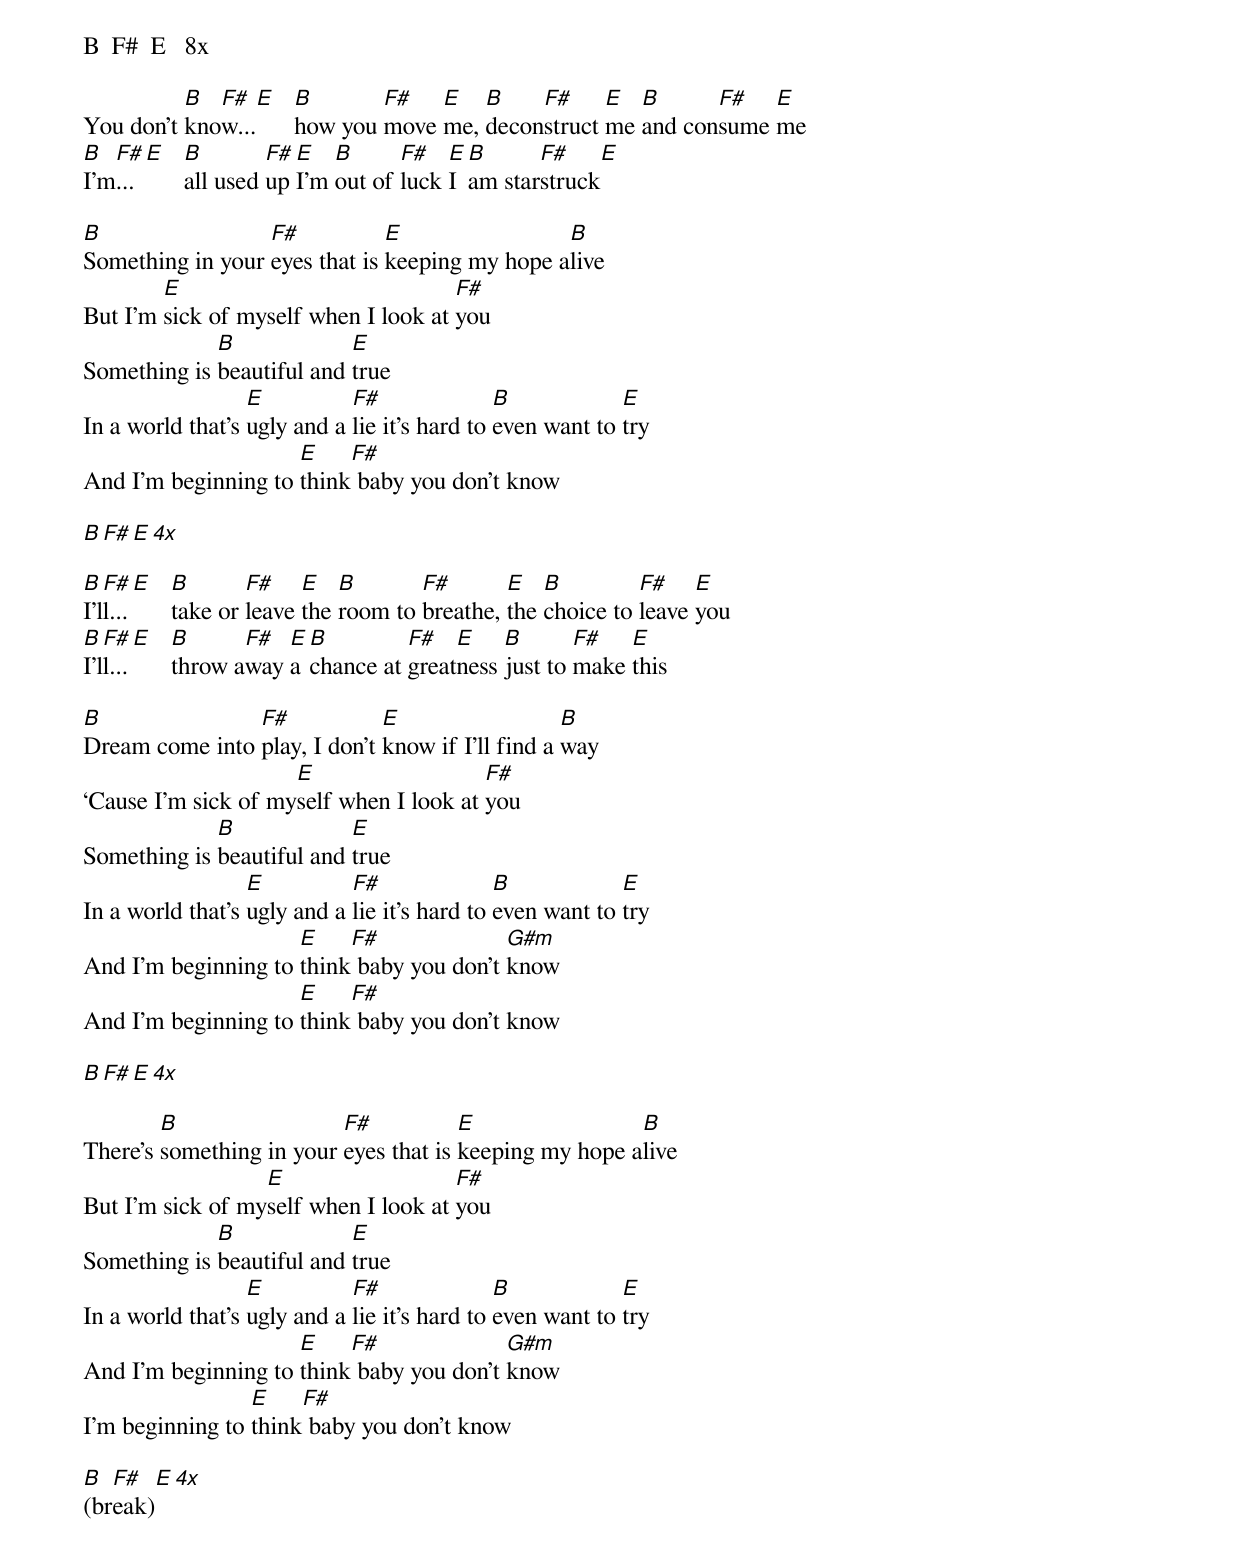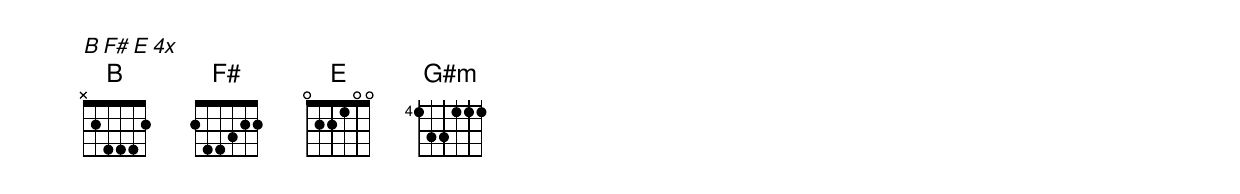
B  F#  E   8x

          B  F#  E  B       F#   E   B    F#     E  B      F#   E
You don't know...   how you move me, deconstruct me and consume me
B  F#  E  B        F# E   B      F#   E B      F#    E
I'm...    all used up I'm out of luck I am starstruck

B                 F#           E                B
Something in your eyes that is keeping my hope alive
        E                             F#
But I'm sick of myself when I look at you
             B             E
Something is beautiful and true
                  E          F#               B            E
In a world that's ugly and a lie it's hard to even want to try
                     E    F#
And I'm beginning to think baby you don't know

B  F#  E   4x

B  F#  E  B       F#    E   B       F#       E   B         F#    E
I'll...   take or leave the room to breathe, the choice to leave you
B  F#  E  B      F#  E B         F#   E    B       F#   E
I'll...   throw away a chance at greatness just to make this

B               F#            E                   B
Dream come into play, I don't know if I'll find a way
                     E                   F#
‘Cause I'm sick of myself when I look at you
             B             E
Something is beautiful and true
                  E          F#               B            E
In a world that's ugly and a lie it's hard to even want to try
                     E    F#              G#m
And I'm beginning to think baby you don't know
                     E    F#
And I'm beginning to think baby you don't know

B  F#  E   4x

        B                 F#           E                B
There's something in your eyes that is keeping my hope alive
                  E                   F#
But I'm sick of myself when I look at you
             B             E
Something is beautiful and true
                  E          F#               B            E
In a world that's ugly and a lie it's hard to even want to try
                     E    F#              G#m
And I'm beginning to think baby you don't know
                 E    F#
I'm beginning to think baby you don't know

B  F#  E   4x
(break)
B  F#  E   4x
